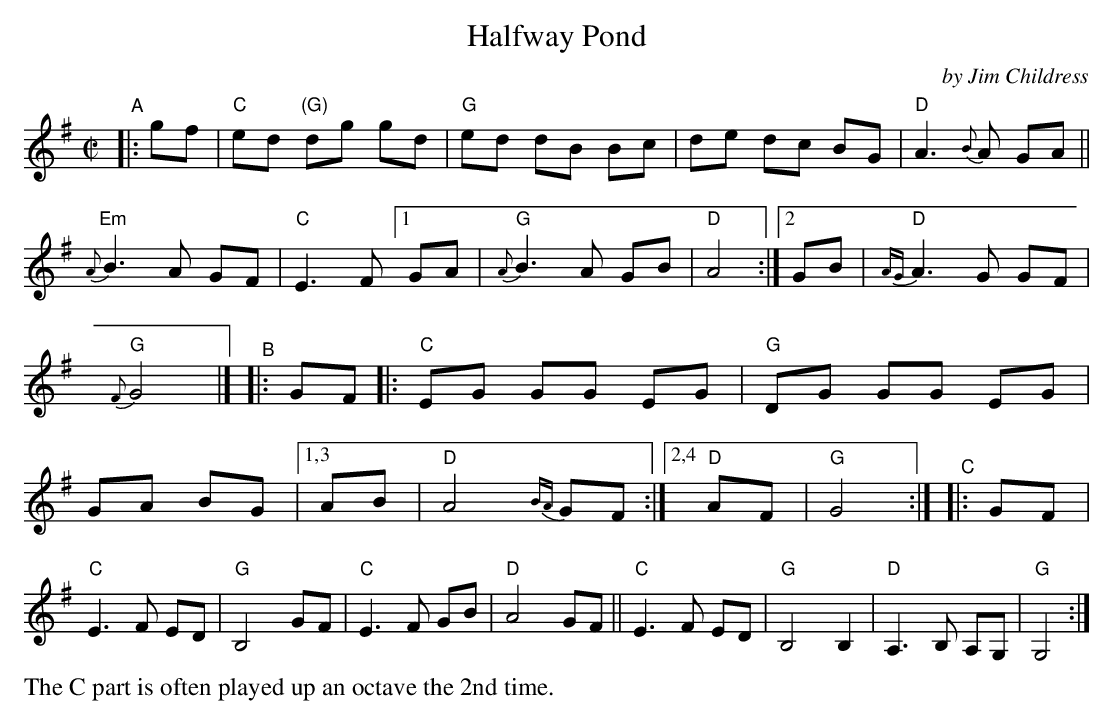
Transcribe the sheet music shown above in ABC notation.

X:1
T: Halfway Pond
C: by Jim Childress
M: C|
L: 1/8
K: G
"^A" |: gf |\
"C"ed "(G)"dg gd | "G"ed dB Bc | de dc BG | "D"A3 {B}A GA ||
"Em"{A}B3 A GF | "C"E3 F [1 GA | "G"{A}B3 A GB | "D"A4 \
:|[2 GB | "D"{AG}A3 G GF | "G"{F}G4 |]
"^B"|: GF |:
"C"EG GG EG | "G"DG GG EG | GA BG |[1,3    AB | "D"A4 {BA}GF \
                                 :|[2,4 "D"AF | "G"G4 :|
"^C"|: GF |
"C"E3 F ED | "G"B,4 GF | "C"E3 F GB | "D"A4 GF ||
"C"E3 F ED | "G"B,4 B,2 | "D"A,3 B, A,G, | "G"G,4 :|
